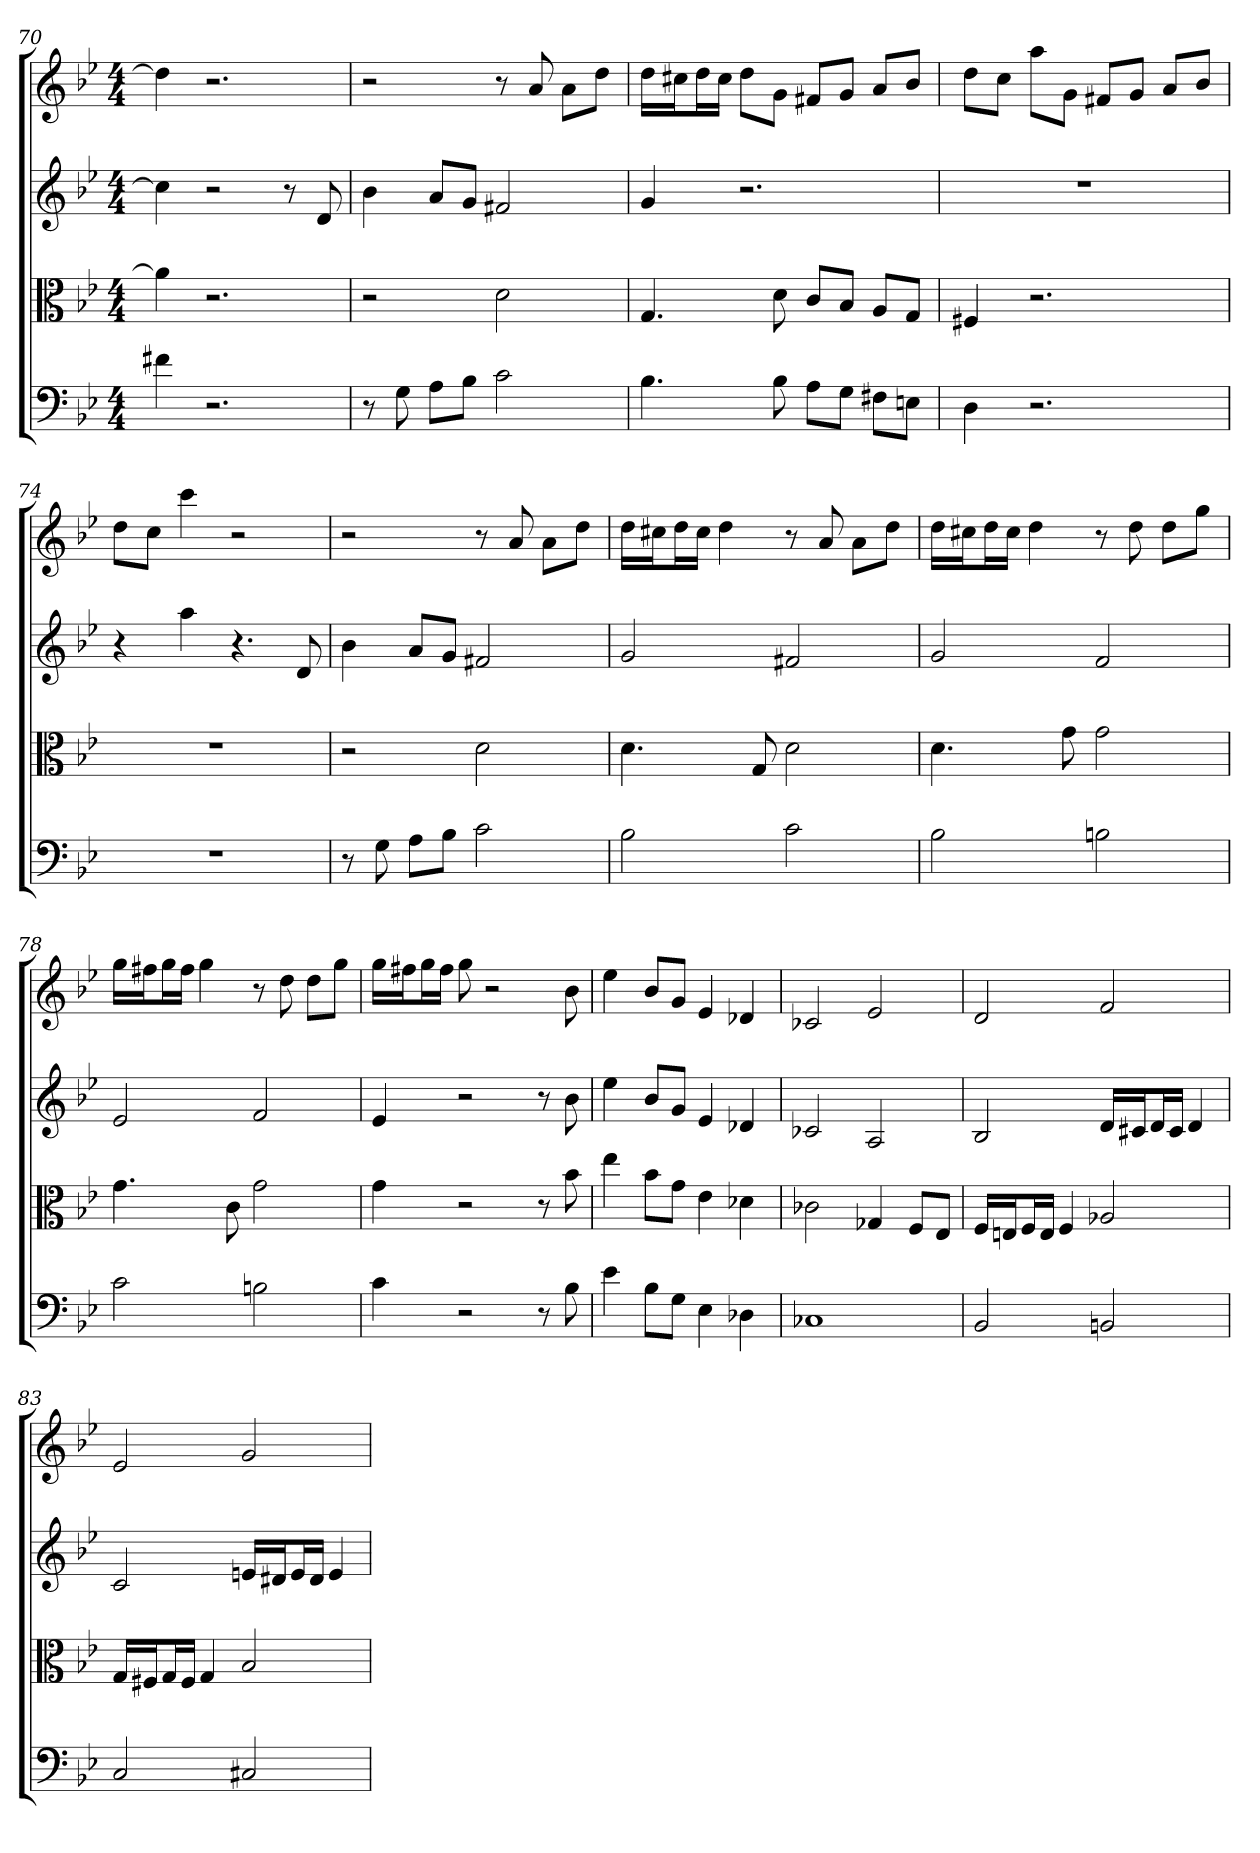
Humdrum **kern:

**kern	**kern	**kern	**kern
*part4	*part3	*part2	*part1
*staff4	*staff3	*staff2	*staff1
*clefF4	*clefC3	*clefG2	*clefG2
*k[b-e-]	*k[b-e-]	*k[b-e-]	*k[b-e-]
*g:	*g:	*g:	*g:
*M4/4	*M4/4	*M4/4	*M4/4
=70	=70	=70	=70
4f#X	4a]	4cc]	4dd]
2.r	2.r	2r	2.r
.	.	8r	.
.	.	8d	.
=71	=71	=71	=71
8r	2r	4b-	2r
8G	.	.	.
8A\L	.	8a/L	.
8B-\J	.	8g/J	.
2c	2d	2f#X	8r
.	.	.	8a
.	.	.	8a\L
.	.	.	8dd\J
=72	=72	=72	=72
4.B-	4.G	4g	16dd\LL
.	.	.	16cc#X\J
.	.	.	16dd\L
.	.	.	16cc#\JJ
.	.	2.r	8dd\L
8B-	8d	.	8g\J
8A\L	8c/L	.	8f#X/L
8G\J	8B-/J	.	8g/J
8F#X\L	8A/L	.	8a/L
8En\J	8G/J	.	8b-/J
=73	=73	=73	=73
4D	4F#X	1r	8dd\L
.	.	.	8cc\J
2.r	2.r	.	8aa\L
.	.	.	8g\J
.	.	.	8f#X/L
.	.	.	8g/J
.	.	.	8a/L
.	.	.	8b-/J
=74	=74	=74	=74
1r	1r	4r	8dd\L
.	.	.	8cc\J
.	.	4aa	4ccc
.	.	4.r	2r
.	.	8d	.
=75	=75	=75	=75
8r	2r	4b-	2r
8G	.	.	.
8A\L	.	8a/L	.
8B-\J	.	8g/J	.
2c	2d	2f#X	8r
.	.	.	8a
.	.	.	8a\L
.	.	.	8dd\J
=76	=76	=76	=76
2B-	4.d	2g	16dd\LL
.	.	.	16cc#X\J
.	.	.	16dd\L
.	.	.	16cc#\JJ
.	.	.	4dd
.	8G	.	.
2c	2d	2f#X	8r
.	.	.	8a
.	.	.	8a\L
.	.	.	8dd\J
=77	=77	=77	=77
2B-	4.d	2g	16dd\LL
.	.	.	16cc#X\J
.	.	.	16dd\L
.	.	.	16cc#\JJ
.	.	.	4dd
.	8g	.	.
2Bn	2g	2f	8r
.	.	.	8dd
.	.	.	8dd\L
.	.	.	8gg\J
=78	=78	=78	=78
2c	4.g	2e-	16gg\LL
.	.	.	16ff#X\J
.	.	.	16gg\L
.	.	.	16ff#\JJ
.	.	.	4gg
.	8c	.	.
2Bn	2g	2f	8r
.	.	.	8dd
.	.	.	8dd\L
.	.	.	8gg\J
=79	=79	=79	=79
4c	4g	4e-	16gg\LL
.	.	.	16ff#X\J
.	.	.	16gg\L
.	.	.	16ff#\JJ
2r	2r	2r	8gg
.	.	.	2r
8r	8r	8r	.
8B-	8b-	8b-	8b-
=80	=80	=80	=80
4e-	4ee-	4ee-	4ee-
8B-\L	8b-\L	8b-/L	8b-/L
8G\J	8g\J	8g/J	8g/J
4E-	4e-	4e-	4e-
4D-X	4d-X	4d-X	4d-X
=81	=81	=81	=81
1C-X	2c-X	2c-X	2c-X
.	4G-X	2A	2e-
.	8F/L	.	.
.	8E-/J	.	.
=82	=82	=82	=82
2BB-	16F/LL	2B-	2d
.	16En/J	.	.
.	16F/L	.	.
.	16E/JJ	.	.
.	4F	.	.
2BBn	2A-X	16d/LL	2f
.	.	16c#X/J	.
.	.	16d/L	.
.	.	16c#/JJ	.
.	.	4d	.
=83	=83	=83	=83
2C	16G/LL	2c	2e-
.	16F#X/J	.	.
.	16G/L	.	.
.	16F#/JJ	.	.
.	4G	.	.
2C#X	2B-	16en/LL	2g
.	.	16d#X/J	.
.	.	16e/L	.
.	.	16d#/JJ	.
.	.	4e	.
=	=	=	=
*-	*-	*-	*-
